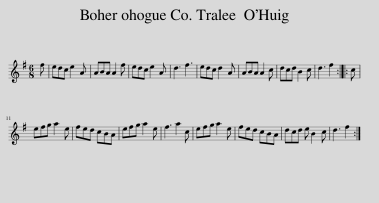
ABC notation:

X:1
L:1/8
M:6/8
I:linebreak $
K:G
V:1 treble
V:1
 f | edc e2 A | ABA A2 f | edc e2 A | d3 f3 | %5
 edc d2 A | ABA A2 c | dcd B2 c | d3 f2 :: c |$ %10
 efg a2 e | fed cBA | efg a2 e | f3 a2 c | efg a2 e | %15
 fed cBA | dcd e B2 c | d3 f2 :| %18
